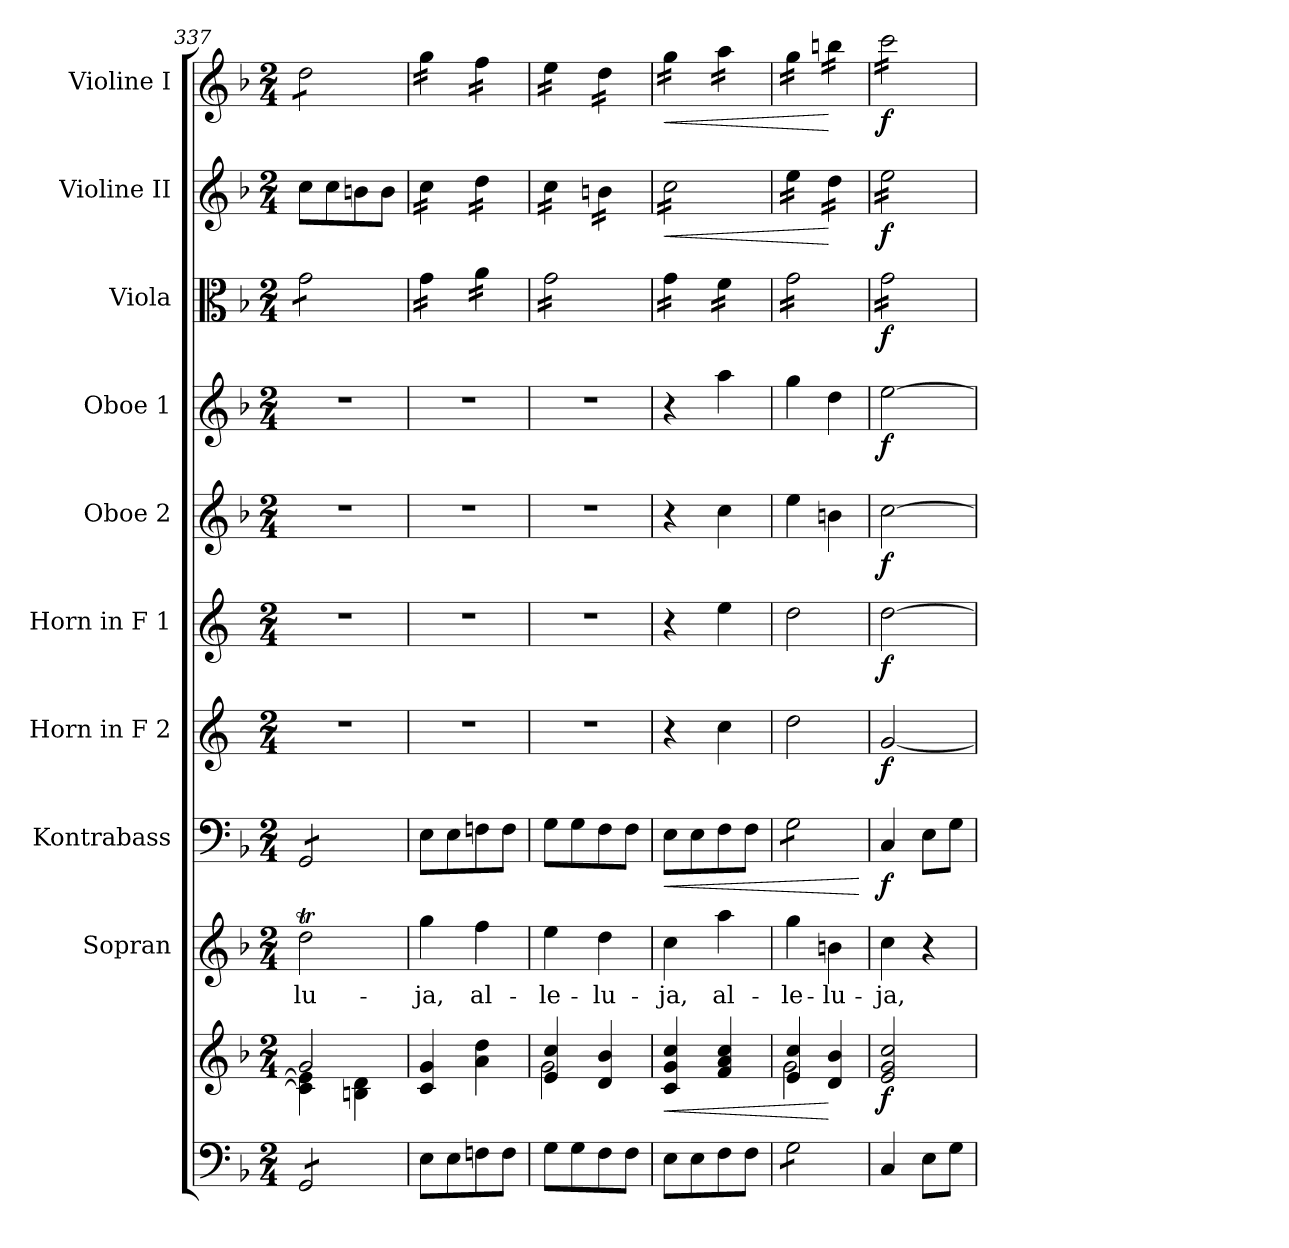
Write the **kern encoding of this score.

**kern	**kern	**dynam	**kern	**text	**kern	**dynam	**kern	**dynam	**kern	**dynam	**kern	**dynam	**kern	**dynam	**kern	**dynam	**kern	**dynam	**kern	**dynam
*part10	*part10	*part10	*part9	*part9	*part8	*part8	*part7	*part7	*part6	*part6	*part5	*part5	*part4	*part4	*part3	*part3	*part2	*part2	*part1	*part1
*staff11	*staff10	*staff10/11	*staff9	*staff9	*staff8	*staff8	*staff7	*staff7	*staff6	*staff6	*staff5	*staff5	*staff4	*staff4	*staff3	*staff3	*staff2	*staff2	*staff1	*staff1
*	*	*	*I"Sopran	*	*I"Kontrabass	*	*I"Horn in F 2	*	*I"Horn in F 1	*	*I"Oboe 2	*	*I"Oboe 1	*	*I"Viola	*	*I"Violine II	*	*I"Violine I	*
*	*	*	*I'S.	*	*I'Kb.	*	*	*	*	*	*I'Ob. 2	*	*I'Ob. 1	*	*I'Vla.	*	*I'Vl. II	*	*I'Vl. I	*
*clefF4	*clefG2	*	*clefG2	*	*clefF4	*	*clefG2	*	*clefG2	*	*clefG2	*	*clefG2	*	*clefC3	*	*clefG2	*	*clefG2	*
*	*	*	*	*	*ITrd7c12	*	*ITrd4c7	*	*ITrd4c7	*	*	*	*	*	*	*	*	*	*	*
*k[b-]	*k[b-]	*	*k[b-]	*	*k[b-]	*	*k[b-]	*	*k[b-]	*	*k[b-]	*	*k[b-]	*	*k[b-]	*	*k[b-]	*	*k[b-]	*
*F:	*F:	*	*F:	*	*F:	*	*F:	*	*F:	*	*F:	*	*F:	*	*F:	*	*F:	*	*F:	*
*M2/4	*M2/4	*	*M2/4	*	*M2/4	*	*M2/4	*	*M2/4	*	*M2/4	*	*M2/4	*	*M2/4	*	*M2/4	*	*M2/4	*
=337	=337	=337	=337	=337	=337	=337	=337	=337	=337	=337	=337	=337	=337	=337	=337	=337	=337	=337	=337	=337
*	*^	*	*	*	*	*	*	*	*	*	*	*	*	*	*	*	*	*	*	*
!	!	!	!	!	!LO:LY:b	!	!	!	!	!	!	!	!	!	!	!	!	!	!	!	!
*tremolo	*	*	*	*	*	*	*	*	*	*	*	*	*	*	*	*	*	*	*	*	*
*	*	*	*	*	*	*tremolo	*	*	*	*	*	*	*	*	*	*	*	*	*	*	*
*	*	*	*	*	*	*	*	*	*	*	*	*	*	*	*	*tremolo	*	*	*	*	*
*	*	*	*	*	*	*	*	*	*	*	*	*	*	*	*	*	*	*	*	*tremolo	*
8GG/L	2g/	4c\] 4e\]	.	2ddT\	-lu-	8GGG/L	.	2r	.	2r	.	2r	.	2r	.	8g\L	.	8cc\L	.	8dd\L	.
8GG/	.	.	.	.	.	8GGG/	.	.	.	.	.	.	.	.	.	8g\	.	8cc\	.	8dd\	.
8GG/	.	4Bn\ 4d\	.	.	.	8GGG/	.	.	.	.	.	.	.	.	.	8g\	.	8bn\	.	8dd\	.
8GG/J	.	.	.	.	.	8GGG/J	.	.	.	.	.	.	.	.	.	8g\J	.	8b\J	.	8dd\J	.
*	*	*	*	*	*	*Xtremolo	*	*	*	*	*	*	*	*	*	*	*	*	*	*	*
*Xtremolo	*	*	*	*	*	*	*	*	*	*	*	*	*	*	*	*	*	*	*	*	*
*	*v	*v	*	*	*	*	*	*	*	*	*	*	*	*	*	*	*	*	*	*	*
=338	=338	=338	=338	=338	=338	=338	=338	=338	=338	=338	=338	=338	=338	=338	=338	=338	=338	=338	=338	=338
!	!	!	!	!LO:LY:b	!	!	!	!	!	!	!	!	!	!	!	!	!	!	!	!
*	*	*	*	*	*	*	*	*	*	*	*	*	*	*	*	*	*tremolo	*	*	*
8E\L	4c/ 4g/	.	4gg\	-ja,	8EE\L	.	2r	.	2r	.	2r	.	2r	.	16g\LL	.	16cc\LL	.	16gg\LL	.
.	.	.	.	.	.	.	.	.	.	.	.	.	.	.	16g\	.	16cc\	.	16gg\	.
8E\	.	.	.	.	8EE\	.	.	.	.	.	.	.	.	.	16g\	.	16cc\	.	16gg\	.
.	.	.	.	.	.	.	.	.	.	.	.	.	.	.	16g\JJ	.	16cc\JJ	.	16gg\JJ	.
!	!	!	!	!LO:LY:b	!	!	!	!	!	!	!	!	!	!	!	!	!	!	!	!
8Fn\	4a\ 4dd\	.	4ff\	al-	8FFn\	.	.	.	.	.	.	.	.	.	16a\LL	.	16dd\LL	.	16ff\LL	.
.	.	.	.	.	.	.	.	.	.	.	.	.	.	.	16a\	.	16dd\	.	16ff\	.
8F\J	.	.	.	.	8FF\J	.	.	.	.	.	.	.	.	.	16a\	.	16dd\	.	16ff\	.
.	.	.	.	.	.	.	.	.	.	.	.	.	.	.	16a\JJ	.	16dd\JJ	.	16ff\JJ	.
=339	=339	=339	=339	=339	=339	=339	=339	=339	=339	=339	=339	=339	=339	=339	=339	=339	=339	=339	=339	=339
*	*^	*	*	*	*	*	*	*	*	*	*	*	*	*	*	*	*	*	*	*
!	!	!	!	!	!LO:LY:b	!	!	!	!	!	!	!	!	!	!	!	!	!	!	!	!
8G\L	4e/ 4cc/	2g\	.	4ee\	-le-	8GG\L	.	2r	.	2r	.	2r	.	2r	.	16g\LL	.	16cc\LL	.	16ee\LL	.
.	.	.	.	.	.	.	.	.	.	.	.	.	.	.	.	16g\	.	16cc\	.	16ee\	.
8G\	.	.	.	.	.	8GG\	.	.	.	.	.	.	.	.	.	16g\	.	16cc\	.	16ee\	.
.	.	.	.	.	.	.	.	.	.	.	.	.	.	.	.	16g\	.	16cc\JJ	.	16ee\JJ	.
!	!	!	!	!	!LO:LY:b	!	!	!	!	!	!	!	!	!	!	!	!	!	!	!	!
8F\	4d/ 4b-/	.	.	4dd\	-lu-	8FF\	.	.	.	.	.	.	.	.	.	16g\	.	16bn\LL	.	16dd\LL	.
.	.	.	.	.	.	.	.	.	.	.	.	.	.	.	.	16g\	.	16bn\	.	16dd\	.
8F\J	.	.	.	.	.	8FF\J	.	.	.	.	.	.	.	.	.	16g\	.	16bn\	.	16dd\	.
.	.	.	.	.	.	.	.	.	.	.	.	.	.	.	.	16g\JJ	.	16bn\JJ	.	16dd\JJ	.
*	*v	*v	*	*	*	*	*	*	*	*	*	*	*	*	*	*	*	*	*	*	*
=340	=340	=340	=340	=340	=340	=340	=340	=340	=340	=340	=340	=340	=340	=340	=340	=340	=340	=340	=340	=340
!	!	!LO:HP:b	!	!LO:LY:b	!	!LO:HP:b	!	!	!	!	!	!	!	!	!	!	!	!LO:HP:b	!	!LO:HP:b
8E\L	4c/ 4g/ 4cc/	<	4cc\	-ja,	8EE\L	<	4r	.	4r	.	4r	.	4r	.	16g\LL	.	16cc\LL	<	16gg\LL	<
.	.	.	.	.	.	.	.	.	.	.	.	.	.	.	16g\	.	16cc\	.	16gg\	.
8E\	.	.	.	.	8EE\	.	.	.	.	.	.	.	.	.	16g\	.	16cc\	.	16gg\	.
.	.	.	.	.	.	.	.	.	.	.	.	.	.	.	16g\JJ	.	16cc\	.	16gg\JJ	.
!	!	!	!	!LO:LY:b	!	!	!	!	!	!	!	!	!	!	!	!	!	!	!	!
8F\	4f/ 4a/ 4cc/	.	4aa\	al-	8FF\	.	4f\	.	4a\	.	4cc\	.	4aa\	.	16f\LL	.	16cc\	.	16aa\LL	.
.	.	.	.	.	.	.	.	.	.	.	.	.	.	.	16f\	.	16cc\	.	16aa\	.
8F\J	.	.	.	.	8FF\J	.	.	.	.	.	.	.	.	.	16f\	.	16cc\	.	16aa\	.
.	.	.	.	.	.	.	.	.	.	.	.	.	.	.	16f\JJ	.	16cc\JJ	.	16aa\JJ	.
!!LO:PB:g=z
=341	=341	=341	=341	=341	=341	=341	=341	=341	=341	=341	=341	=341	=341	=341	=341	=341	=341	=341	=341	=341
*	*^	*	*	*	*	*	*	*	*	*	*	*	*	*	*	*	*	*	*	*
!	!	!	!	!	!LO:LY:b	!	!	!	!	!	!	!	!	!	!	!	!	!	!	!	!
*tremolo	*	*	*	*	*	*	*	*	*	*	*	*	*	*	*	*	*	*	*	*	*
*	*	*	*	*	*	*tremolo	*	*	*	*	*	*	*	*	*	*	*	*	*	*	*
8G\L	4e/ 4cc/	2g\	.	4gg\	-le-	8GG\L	.	2g\	.	2g\	.	4ee\	.	4gg\	.	16g\LL	.	16ee\LL	.	16gg\LL	.
.	.	.	.	.	.	.	.	.	.	.	.	.	.	.	.	16g\	.	16ee\	.	16gg\	.
8G\	.	.	.	.	.	8GG\	.	.	.	.	.	.	.	.	.	16g\	.	16ee\	.	16gg\	.
.	.	.	.	.	.	.	.	.	.	.	.	.	.	.	.	16g\	.	16ee\JJ	.	16gg\JJ	.
!	!	!	!	!	!LO:LY:b	!	!	!	!	!	!	!	!	!	!	!	!	!	!	!	!
8G\	4d/ 4b-/	.	[	4bn\	-lu-	8GG\	.	.	.	.	.	4bn\	.	4dd\	.	16g\	.	16dd\LL	[	16bbn\LL	[
.	.	.	.	.	.	.	.	.	.	.	.	.	.	.	.	16g\	.	16dd\	.	16bbn\	.
8G\J	.	.	.	.	.	8GG\J	.	.	.	.	.	.	.	.	.	16g\	.	16dd\	.	16bbn\	.
*	*	*	*	*	*	*Xtremolo	*	*	*	*	*	*	*	*	*	*	*	*	*	*	*
*Xtremolo	*	*	*	*	*	*	*	*	*	*	*	*	*	*	*	*	*	*	*	*	*
.	.	.	.	.	.	.	.	.	.	.	.	.	.	.	.	16g\JJ	.	16dd\JJ	.	16bbn\JJ	.
*	*v	*v	*	*	*	*	*	*	*	*	*	*	*	*	*	*	*	*	*	*	*
.	.	.	.	.	.	[	.	.	.	.	.	.	.	.	.	.	.	.	.	.
=342	=342	=342	=342	=342	=342	=342	=342	=342	=342	=342	=342	=342	=342	=342	=342	=342	=342	=342	=342	=342
!	!	!LO:DY:b	!	!LO:LY:b	!	!LO:DY:b	!	!LO:DY:b	!	!LO:DY:b	!	!LO:DY:b	!	!LO:DY:b	!	!LO:DY:b	!	!LO:DY:b	!	!LO:DY:b
4C/	2e/ 2g/ 2cc/	f	4cc\	-ja,	4CC/	f	[2c/	f	[2g\	f	[2cc\	f	[2ee\	f	16g\LL	f	16ee\LL	f	16ccc\LL	f
.	.	.	.	.	.	.	.	.	.	.	.	.	.	.	16g\	.	16ee\	.	16ccc\	.
.	.	.	.	.	.	.	.	.	.	.	.	.	.	.	16g\	.	16ee\	.	16ccc\	.
.	.	.	.	.	.	.	.	.	.	.	.	.	.	.	16g\	.	16ee\	.	16ccc\	.
8E\L	.	.	4r	.	8EE\L	.	.	.	.	.	.	.	.	.	16g\	.	16ee\	.	16ccc\	.
.	.	.	.	.	.	.	.	.	.	.	.	.	.	.	16g\	.	16ee\	.	16ccc\	.
8G\J	.	.	.	.	8GG\J	.	.	.	.	.	.	.	.	.	16g\	.	16ee\	.	16ccc\	.
.	.	.	.	.	.	.	.	.	.	.	.	.	.	.	16g\JJ	.	16ee\JJ	.	16ccc\JJ	.
*	*	*	*	*	*	*	*	*	*	*	*	*	*	*	*	*	*	*	*Xtremolo	*
*	*	*	*	*	*	*	*	*	*	*	*	*	*	*	*	*	*Xtremolo	*	*	*
*	*	*	*	*	*	*	*	*	*	*	*	*	*	*	*Xtremolo	*	*	*	*	*
=	=	=	=	=	=	=	=	=	=	=	=	=	=	=	=	=	=	=	=	=
*-	*-	*-	*-	*-	*-	*-	*-	*-	*-	*-	*-	*-	*-	*-	*-	*-	*-	*-	*-	*-
